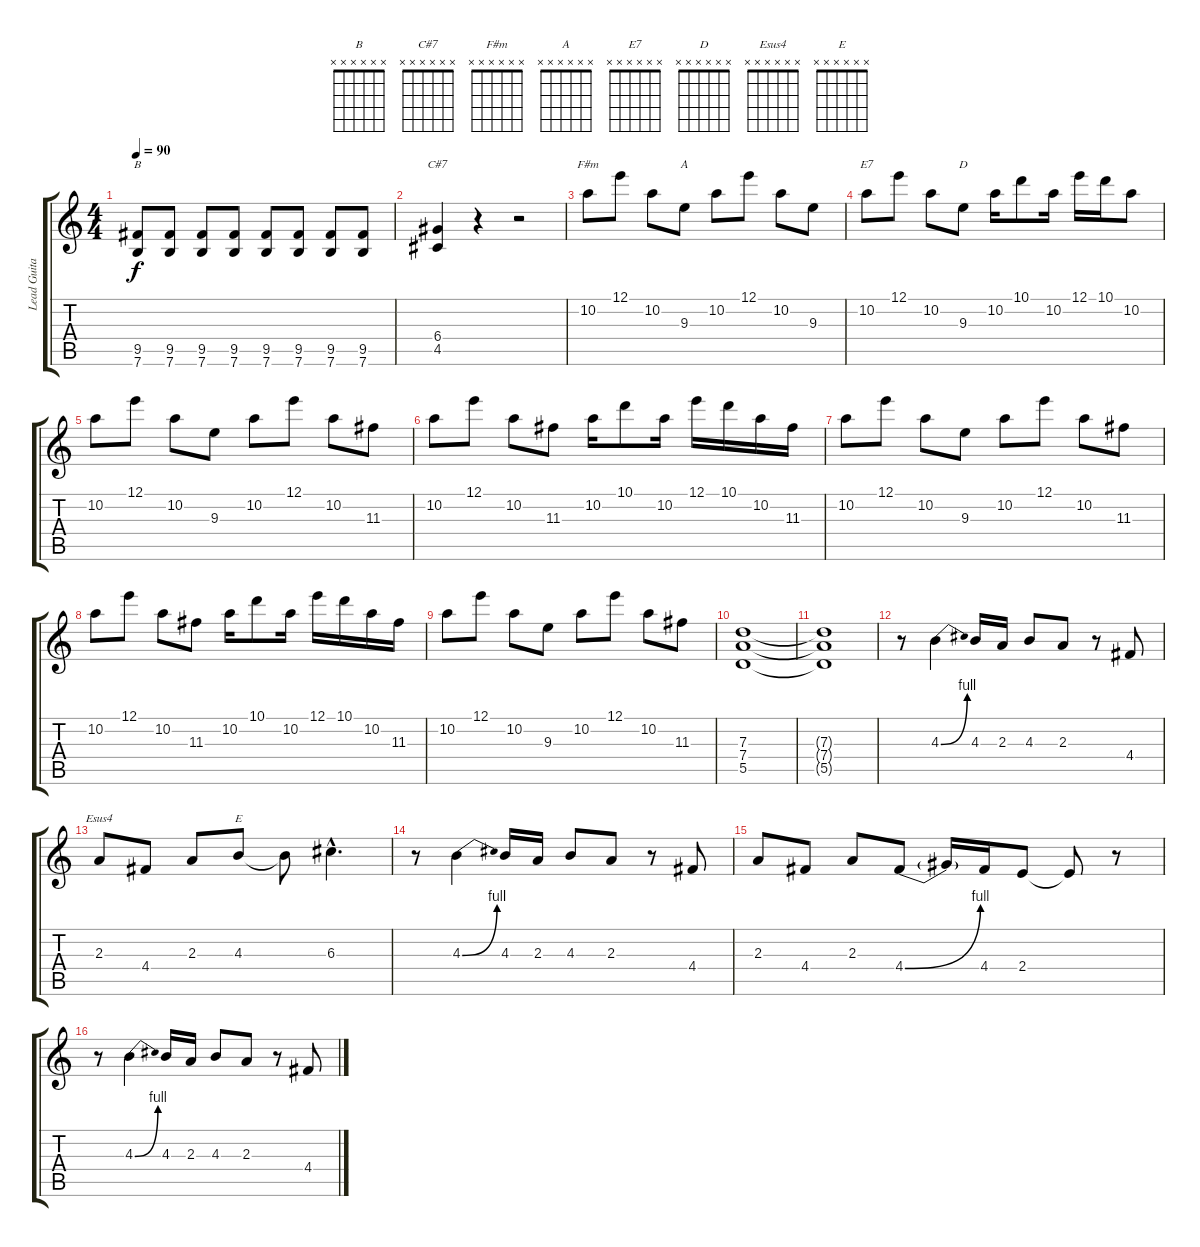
\track ("Lead Guitar" "Lead Guita") {instrument overdrivenguitar}
\staff {score tabs}
\tuning (E4 B3 G3 D3 A2 E2) {hide}
\chord ("B" x x x x x x) {firstfret 0}
\chord ("C#7" x x x x x x) {firstfret 0}
\chord ("F#m" x x x x x x) {firstfret 0}
\chord ("A" x x x x x x) {firstfret 0}
\chord ("E7" x x x x x x) {firstfret 0}
\chord ("D" x x x x x x) {firstfret 0}
\chord ("Esus4" x x x x x x) {firstfret 0}
\chord ("E" x x x x x x) {firstfret 0}
\ts (4 4)
\tempo 90
\clef g2
\ks c
(9.5 7.6).8{ch "B" dy f} (9.5 7.6).8 (9.5 7.6).8 (9.5 7.6).8 (9.5 7.6).8 (9.5 7.6).8 (9.5 7.6).8 (9.5 7.6).8 |
(6.4 4.5).4{ch "C#7"} r.4 r.2 |
10.2.8{ch "F#m"} 12.1.8 10.2.8 9.3.8{ch "A"} 10.2.8 12.1.8 10.2.8 9.3.8 |
10.2.8{ch "E7"} 12.1.8 10.2.8 9.3.8{ch "D"} 10.2.16 10.1.8 10.2.16 12.1.16 10.1.16 10.2.8 |
10.2.8 12.1.8 10.2.8 9.3.8 10.2.8 12.1.8 10.2.8 11.3.8 |
10.2.8 12.1.8 10.2.8 11.3.8 10.2.16 10.1.8 10.2.16 12.1.16 10.1.16 10.2.16 11.3.16 |
10.2.8 12.1.8 10.2.8 9.3.8 10.2.8 12.1.8 10.2.8 11.3.8 |
10.2.8 12.1.8 10.2.8 11.3.8 10.2.16 10.1.8 10.2.16 12.1.16 10.1.16 10.2.16 11.3.16 |
10.2.8 12.1.8 10.2.8 9.3.8 10.2.8 12.1.8 10.2.8 11.3.8 |
(7.3 7.4 5.5).1 |
(7.3{t} 7.4{t} 5.5{t}).1 |
r.8 4.3{be (bend 0 0 60 4)}.4 4.3.16 2.3.16 4.3.8 2.3.8 r.8 4.4.8 |
2.3.8{ch "Esus4"} 4.4.8 2.3.8 4.3.8{ch "E"} 4.3{t}.8 6.3{hac}.4{d} |
r.8 4.3{be (bend 0 0 60 4)}.4 4.3.16 2.3.16 4.3.8 2.3.8 r.8 4.4.8 |
2.3.8 4.4.8 2.3.8 4.4{be (bend 0 0 60 4)}.8 4.4{t}.16 4.4.16 2.4.8 2.4{t}.8 r.8 |
r.8 4.3{be (bend 0 0 60 4)}.4 4.3.16 2.3.16 4.3.8 2.3.8 r.8 4.4.8
